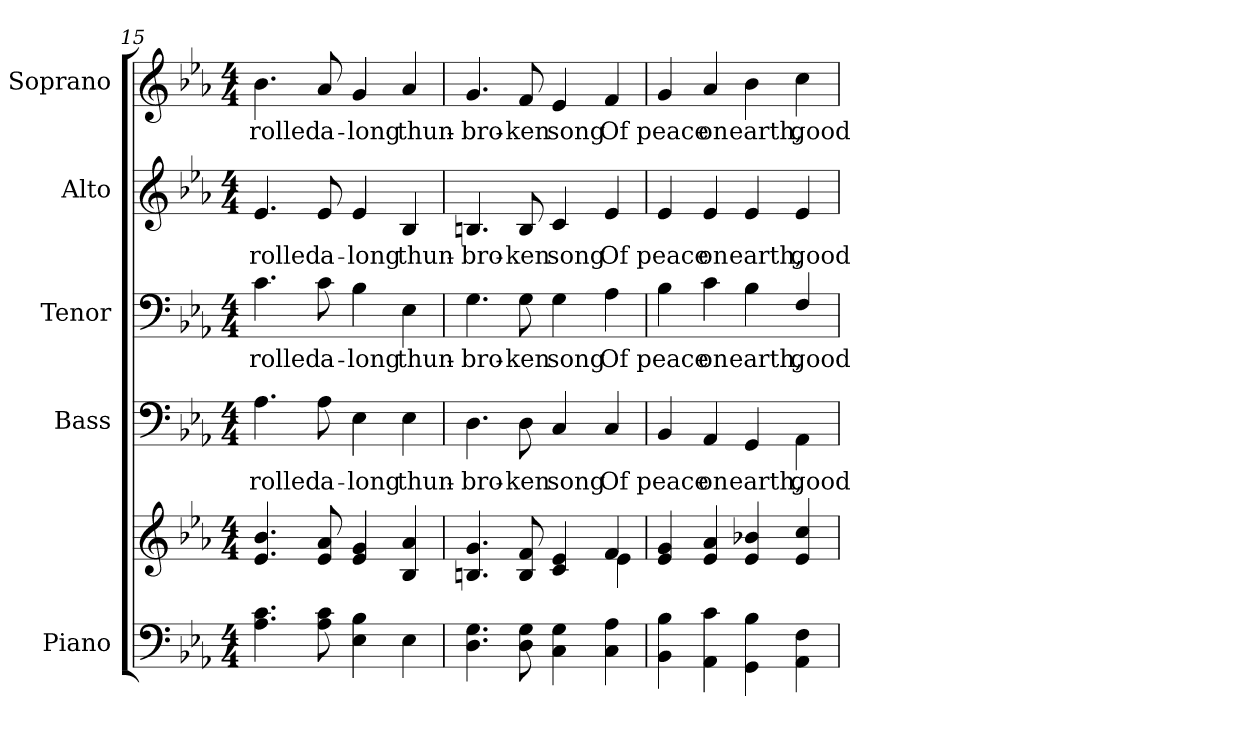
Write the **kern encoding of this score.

**kern	**kern	**kern	**text	**kern	**text	**kern	**text	**kern	**text
*part5	*part5	*part4	*part4	*part3	*part3	*part2	*part2	*part1	*part1
*staff6	*staff5	*staff4	*staff4	*staff3	*staff3	*staff2	*staff2	*staff1	*staff1
*I"Piano	*	*I"Bass	*	*I"Tenor	*	*I"Alto	*	*I"Soprano	*
*I'Pno.	*	*I'B.	*	*I'T.	*	*I'A.	*	*I'S.	*
!!LO:PB:g=z
*clefF4	*clefG2	*clefF4	*	*clefF4	*	*clefG2	*	*clefG2	*
*k[b-e-a-]	*k[b-e-a-]	*k[b-e-a-]	*	*k[b-e-a-]	*	*k[b-e-a-]	*	*k[b-e-a-]	*
*E-:	*E-:	*E-:	*	*E-:	*	*E-:	*	*E-:	*
*M4/4	*M4/4	*M4/4	*	*M4/4	*	*M4/4	*	*M4/4	*
=15	=15	=15	=15	=15	=15	=15	=15	=15	=15
!	!	!	!LO:LY:b:color=#000000	!	!	!	!	!	!
!	!	!	!	!	!LO:LY:b:color=#000000	!	!	!	!
!	!	!	!	!	!	!	!LO:LY:b:color=#000000	!	!
!	!	!	!	!	!	!	!	!	!LO:LY:b:color=#000000
4.A-i\ 4.ci	4.e-i/ 4.b-i	4.A-i\	rolled	4.ci\	rolled	4.e-i/	rolled	4.b-i\	rolled
!	!	!	!LO:LY:b:color=#000000	!	!	!	!	!	!
!	!	!	!	!	!LO:LY:b:color=#000000	!	!	!	!
!	!	!	!	!	!	!	!LO:LY:b:color=#000000	!	!
!	!	!	!	!	!	!	!	!	!LO:LY:b:color=#000000
8A-i\ 8ci	8e-i/ 8a-i	8A-i\	a-	8ci\	a-	8e-i/	a-	8a-i/	a-
!	!	!	!LO:LY:b:color=#000000	!	!	!	!	!	!
!	!	!	!	!	!LO:LY:b:color=#000000	!	!	!	!
!	!	!	!	!	!	!	!LO:LY:b:color=#000000	!	!
!	!	!	!	!	!	!	!	!	!LO:LY:b:color=#000000
4E-i\ 4B-i	4e-i/ 4gi	4E-i\	-long	4B-i\	-long	4e-i/	-long	4gi/	-long
!	!	!	!LO:LY:b:color=#000000	!	!	!	!	!	!
!	!	!	!	!	!LO:LY:b:color=#000000	!	!	!	!
!	!	!	!	!	!	!	!LO:LY:b:color=#000000	!	!
!	!	!	!	!	!	!	!	!	!LO:LY:b:color=#000000
4E-i\	4B-i/ 4a-i	4E-i\	thun-	4E-i\	thun-	4B-i/	thun-	4a-i/	thun-
=16	=16	=16	=16	=16	=16	=16	=16	=16	=16
*	*^	*	*	*	*	*	*	*	*
!	!	!	!	!LO:LY:b:color=#000000	!	!	!	!	!	!
!	!	!	!	!	!	!LO:LY:b:color=#000000	!	!	!	!
!	!	!	!	!	!	!	!	!LO:LY:b:color=#000000	!	!
!	!	!	!	!	!	!	!	!	!	!LO:LY:b:color=#000000
4.Di\ 4.Gi	4.Bni/ 4.gi	2ryy	4.Di\	-bro-	4.Gi\	-bro-	4.Bni/	-bro-	4.gi/	-bro-
!	!	!	!	!LO:LY:b:color=#000000	!	!	!	!	!	!
!	!	!	!	!	!	!LO:LY:b:color=#000000	!	!	!	!
!	!	!	!	!	!	!	!	!LO:LY:b:color=#000000	!	!
!	!	!	!	!	!	!	!	!	!	!LO:LY:b:color=#000000
8Di\ 8Gi	8Bi/ 8fi	.	8Di\	-ken	8Gi\	-ken	8Bi/	-ken	8fi/	-ken
!	!	!	!	!LO:LY:b:color=#000000	!	!	!	!	!	!
!	!	!	!	!	!	!LO:LY:b:color=#000000	!	!	!	!
!	!	!	!	!	!	!	!	!LO:LY:b:color=#000000	!	!
!	!	!	!	!	!	!	!	!	!	!LO:LY:b:color=#000000
4Ci\ 4Gi	4ci/ 4e-i	4ryy	4Ci/	song	4Gi\	song	4ci/	song	4e-i/	song
!	!	!	!	!LO:LY:b:color=#000000	!	!	!	!	!	!
!	!	!	!	!	!	!LO:LY:b:color=#000000	!	!	!	!
!	!	!	!	!	!	!	!	!LO:LY:b:color=#000000	!	!
!	!	!	!	!	!	!	!	!	!	!LO:LY:b:color=#000000
4Ci\ 4A-i	4fi/	4e-i\	4Ci/	Of	4A-i\	Of	4e-i/	Of	4fi/	Of
*	*v	*v	*	*	*	*	*	*	*	*
!!LO:PB:g=z
=17	=17	=17	=17	=17	=17	=17	=17	=17	=17
*	*^	*	*	*	*	*	*	*	*
!	!	!	!	!LO:LY:b:color=#000000	!	!	!	!	!	!
*	*v	*v	*	*	*	*	*	*	*	*
*	*^	*	*	*	*	*	*	*	*
!	!	!	!	!	!	!LO:LY:b:color=#000000	!	!	!	!
*	*v	*v	*	*	*	*	*	*	*	*
*	*^	*	*	*	*	*	*	*	*
!	!	!	!	!	!	!	!	!LO:LY:b:color=#000000	!	!
*	*v	*v	*	*	*	*	*	*	*	*
*	*^	*	*	*	*	*	*	*	*
!	!	!	!	!	!	!	!	!	!	!LO:LY:b:color=#000000
*	*v	*v	*	*	*	*	*	*	*	*
4BB-i\ 4B-i	4e-i/ 4gi	4BB-i/	peace	4B-i\	peace	4e-i/	peace	4gi/	peace
!	!	!	!LO:LY:b:color=#000000	!	!	!	!	!	!
!	!	!	!	!	!LO:LY:b:color=#000000	!	!	!	!
!	!	!	!	!	!	!	!LO:LY:b:color=#000000	!	!
!	!	!	!	!	!	!	!	!	!LO:LY:b:color=#000000
4AA-i\ 4ci	4e-i/ 4a-i	4AA-i/	on	4ci\	on	4e-i/	on	4a-i/	on
!	!	!	!LO:LY:b:color=#000000	!	!	!	!	!	!
!	!	!	!	!	!LO:LY:b:color=#000000	!	!	!	!
!	!	!	!	!	!	!	!LO:LY:b:color=#000000	!	!
!	!	!	!	!	!	!	!	!	!LO:LY:b:color=#000000
4GGi\ 4B-i	4e-i/ 4b-Xi	4GGi/	earth,	4B-i\	earth,	4e-i/	earth,	4b-i\	earth,
!	!	!	!LO:LY:b:color=#000000	!	!	!	!	!	!
!	!	!	!	!	!LO:LY:b:color=#000000	!	!	!	!
!	!	!	!	!	!	!	!LO:LY:b:color=#000000	!	!
!	!	!	!	!	!	!	!	!	!LO:LY:b:color=#000000
4AA-i\ 4Fi	4e-i/ 4cci	4AA-i\	good	4Fi/	good	4e-i/	good	4cci\	good
=	=	=	=	=	=	=	=	=	=
*-	*-	*-	*-	*-	*-	*-	*-	*-	*-
